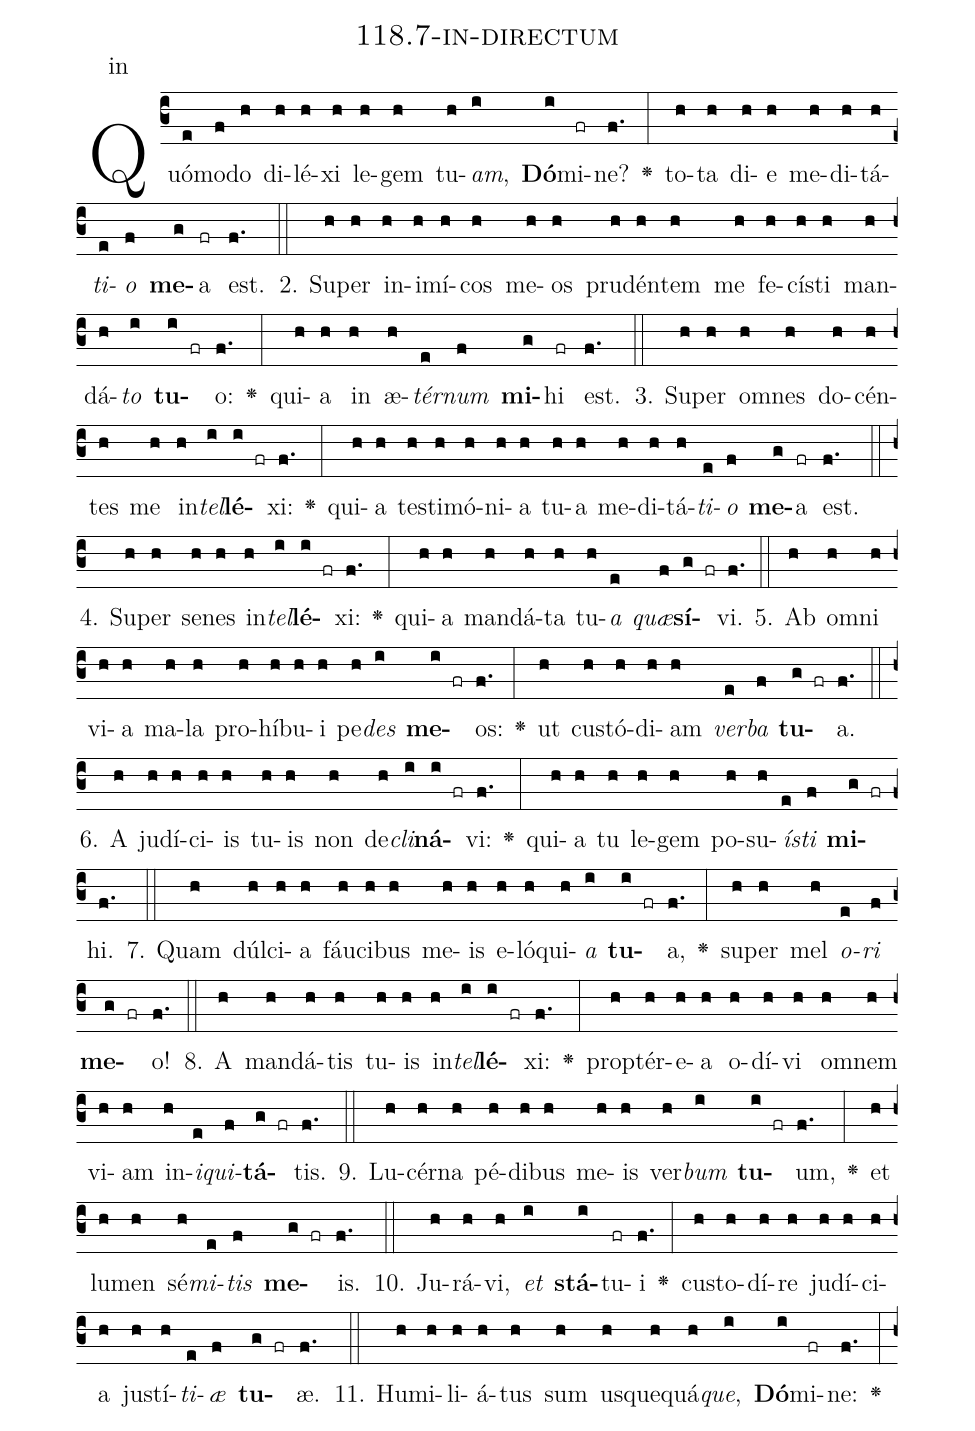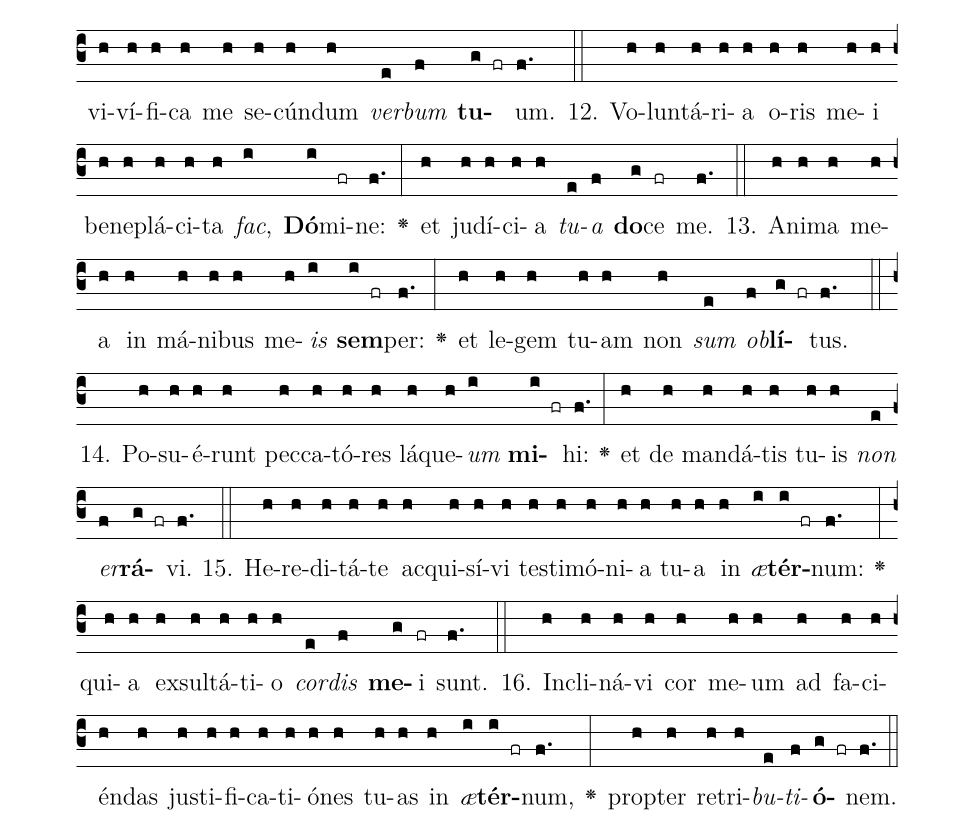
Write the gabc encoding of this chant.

name: 118.7-in-directum;
annotation: in;
%%
(c3)Quó(e)mo(f)do(h) di(h)lé(h)xi(h) le(h)gem(h) tu(h)<i>am</i>,(i) <b>Dó</b>(i)mi(fr)ne?(f.) <v>\greheightstar</v>(:) to(h)ta(h) di(h)e(h) me(h)di(h)tá(h)<i>ti</i>(e)<i>o</i>(f) <b>me</b>(g)a(fr) est.(f.) (::)
2. Su(h)per(h) in(h)i(h)mí(h)cos(h) me(h)os(h) pru(h)dén(h)tem(h) me(h) fe(h)cís(h)ti(h) man(h)dá(h)<i>to</i>(i) <b>tu</b>(i fr)o:(f.) <v>\greheightstar</v>(:) qui(h)a(h) in(h) æ(h)<i>tér</i>(e)<i>num</i>(f) <b>mi</b>(g)hi(fr) est.(f.) (::)
3. Su(h)per(h) om(h)nes(h) do(h)cén(h)tes(h) me(h) in(h)<i>tel</i>(i)<b>lé</b>(i fr)xi:(f.) <v>\greheightstar</v>(:) qui(h)a(h) tes(h)ti(h)mó(h)ni(h)a(h) tu(h)a(h) me(h)di(h)tá(h)<i>ti</i>(e)<i>o</i>(f) <b>me</b>(g)a(fr) est.(f.) (::)
4. Su(h)per(h) se(h)nes(h) in(h)<i>tel</i>(i)<b>lé</b>(i fr)xi:(f.) <v>\greheightstar</v>(:) qui(h)a(h) man(h)dá(h)ta(h) tu(h)<i>a</i>(e) <i>quæ</i>(f)<b>sí</b>(g fr)vi.(f.) (::)
5. Ab(h) om(h)ni(h) vi(h)a(h) ma(h)la(h) pro(h)hí(h)bu(h)i(h) pe(h)<i>des</i>(i) <b>me</b>(i fr)os:(f.) <v>\greheightstar</v>(:) ut(h) cus(h)tó(h)di(h)am(h) <i>ver</i>(e)<i>ba</i>(f) <b>tu</b>(g fr)a.(f.) (::)
6. A(h) ju(h)dí(h)ci(h)is(h) tu(h)is(h) non(h) de(h)<i>cli</i>(i)<b>ná</b>(i fr)vi:(f.) <v>\greheightstar</v>(:) qui(h)a(h) tu(h) le(h)gem(h) po(h)su(h)<i>ís</i>(e)<i>ti</i>(f) <b>mi</b>(g fr)hi.(f.) (::)
7. Quam(h) dúl(h)ci(h)a(h) fáu(h)ci(h)bus(h) me(h)is(h) e(h)ló(h)qui(h)<i>a</i>(i) <b>tu</b>(i fr)a,(f.) <v>\greheightstar</v>(:) su(h)per(h) mel(h) <i>o</i>(e)<i>ri</i>(f) <b>me</b>(g fr)o!(f.) (::)
8. A(h) man(h)dá(h)tis(h) tu(h)is(h) in(h)<i>tel</i>(i)<b>lé</b>(i fr)xi:(f.) <v>\greheightstar</v>(:) prop(h)tér(h)e(h)a(h) o(h)dí(h)vi(h) om(h)nem(h) vi(h)am(h) in(h)<i>i</i>(e)<i>qui</i>(f)<b>tá</b>(g fr)tis.(f.) (::)
9. Lu(h)cér(h)na(h) pé(h)di(h)bus(h) me(h)is(h) ver(h)<i>bum</i>(i) <b>tu</b>(i fr)um,(f.) <v>\greheightstar</v>(:) et(h) lu(h)men(h) sé(h)<i>mi</i>(e)<i>tis</i>(f) <b>me</b>(g fr)is.(f.) (::)
10. Ju(h)rá(h)vi,(h) <i>et</i>(i) <b>stá</b>(i)tu(fr)i(f.) <v>\greheightstar</v>(:) cus(h)to(h)dí(h)re(h) ju(h)dí(h)ci(h)a(h) jus(h)tí(h)<i>ti</i>(e)<i>æ</i>(f) <b>tu</b>(g fr)æ.(f.) (::)
11. Hu(h)mi(h)li(h)á(h)tus(h) sum(h) us(h)que(h)quá(h)<i>que</i>,(i) <b>Dó</b>(i)mi(fr)ne:(f.) <v>\greheightstar</v>(:) vi(h)ví(h)fi(h)ca(h) me(h) se(h)cún(h)dum(h) <i>ver</i>(e)<i>bum</i>(f) <b>tu</b>(g fr)um.(f.) (::)
12. Vo(h)lun(h)tá(h)ri(h)a(h) o(h)ris(h) me(h)i(h) be(h)ne(h)plá(h)ci(h)ta(h) <i>fac</i>,(i) <b>Dó</b>(i)mi(fr)ne:(f.) <v>\greheightstar</v>(:) et(h) ju(h)dí(h)ci(h)a(h) <i>tu</i>(e)<i>a</i>(f) <b>do</b>(g)ce(fr) me.(f.) (::)
13. A(h)ni(h)ma(h) me(h)a(h) in(h) má(h)ni(h)bus(h) me(h)<i>is</i>(i) <b>sem</b>(i fr)per:(f.) <v>\greheightstar</v>(:) et(h) le(h)gem(h) tu(h)am(h) non(h) <i>sum</i>(e) <i>ob</i>(f)<b>lí</b>(g fr)tus.(f.) (::)
14. Po(h)su(h)é(h)runt(h) pec(h)ca(h)tó(h)res(h) lá(h)que(h)<i>um</i>(i) <b>mi</b>(i fr)hi:(f.) <v>\greheightstar</v>(:) et(h) de(h) man(h)dá(h)tis(h) tu(h)is(h) <i>non</i>(e) <i>er</i>(f)<b>rá</b>(g fr)vi.(f.) (::)
15. He(h)re(h)di(h)tá(h)te(h) ac(h)qui(h)sí(h)vi(h) tes(h)ti(h)mó(h)ni(h)a(h) tu(h)a(h) in(h) <i>æ</i>(i)<b>tér</b>(i fr)num:(f.) <v>\greheightstar</v>(:) qui(h)a(h) ex(h)sul(h)tá(h)ti(h)o(h) <i>cor</i>(e)<i>dis</i>(f) <b>me</b>(g)i(fr) sunt.(f.) (::)
16. In(h)cli(h)ná(h)vi(h) cor(h) me(h)um(h) ad(h) fa(h)ci(h)én(h)das(h) jus(h)ti(h)fi(h)ca(h)ti(h)ó(h)nes(h) tu(h)as(h) in(h) <i>æ</i>(i)<b>tér</b>(i fr)num,(f.) <v>\greheightstar</v>(:) prop(h)ter(h) re(h)tri(h)<i>bu</i>(e)<i>ti</i>(f)<b>ó</b>(g fr)nem.(f.) (::)
